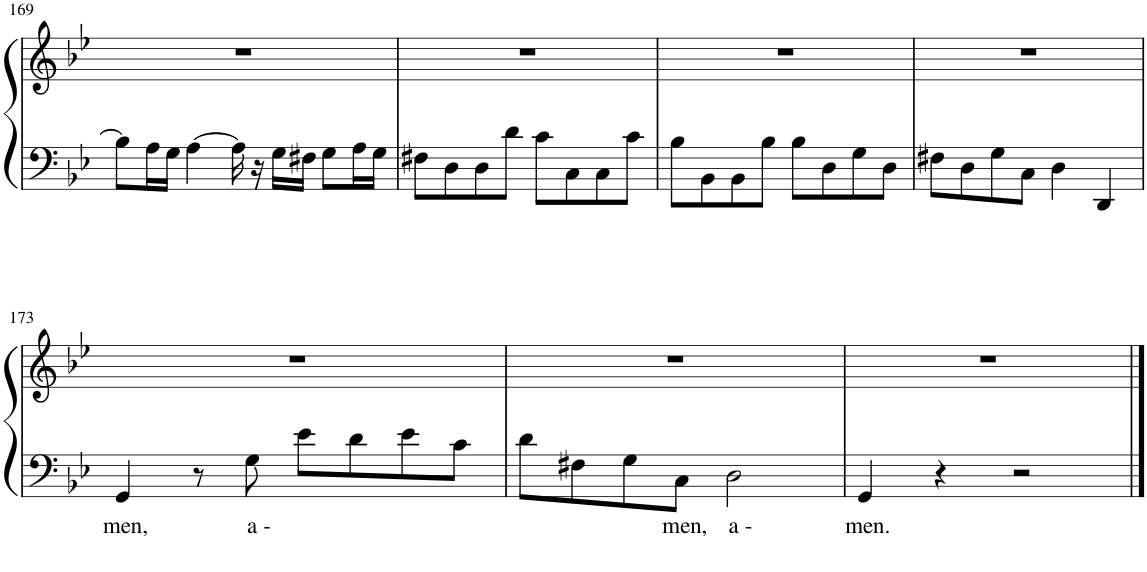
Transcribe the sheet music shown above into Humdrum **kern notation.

**kern	**text	**kern
*part1	*part1	*part1
*staff2	*staff2	*staff1
*I"Piano	*	*
*I'Pno.	*	*
!!LO:PB:g=z
*clefF4	*	*clefG2
*k[b-e-]	*	*k[b-e-]
*M4/4	*	*M4/4
*met(c)	*	*met(c)
=169	=169	=169
8B-\L]	.	1r
16A\L	.	.
16G\JJ	.	.
[4A\	.	.
16A\]	.	.
16r	.	.
16G\LL	.	.
16F#X\JJ	.	.
8G\L	.	.
16A\L	.	.
16G\JJ	.	.
=170	=170	=170
8F#X\L	.	1r
8D\	.	.
8D\	.	.
8d\J	.	.
8c\L	.	.
8C\	.	.
8C\	.	.
8c\J	.	.
=171	=171	=171
8B-\L	.	1r
8BB-\	.	.
8BB-\	.	.
8B-\J	.	.
8B-\L	.	.
8D\	.	.
8G\	.	.
8D\J	.	.
=172	=172	=172
8F#X\L	.	1r
8D\	.	.
8G\	.	.
8C\J	.	.
4D\	.	.
4DD/	.	.
!!LO:LB:g=z
=173	=173	=173
!	!LO:LY:b	!
4GG/	men,	1r
8r	.	.
!	!LO:LY:b	!
8G\	a -	.
8e-\L	.	.
8d\	.	.
8e-\	.	.
8c\J	.	.
=174	=174	=174
8d\L	.	1r
8F#X\	.	.
8G\	.	.
!	!LO:LY:b	!
8C\J	men,	.
!	!LO:LY:b	!
2D\	a -	.
=175	=175	=175
!	!LO:LY:b	!
4GG/	men.	1r
4r	.	.
2r	.	.
==	==	==
*-	*-	*-
